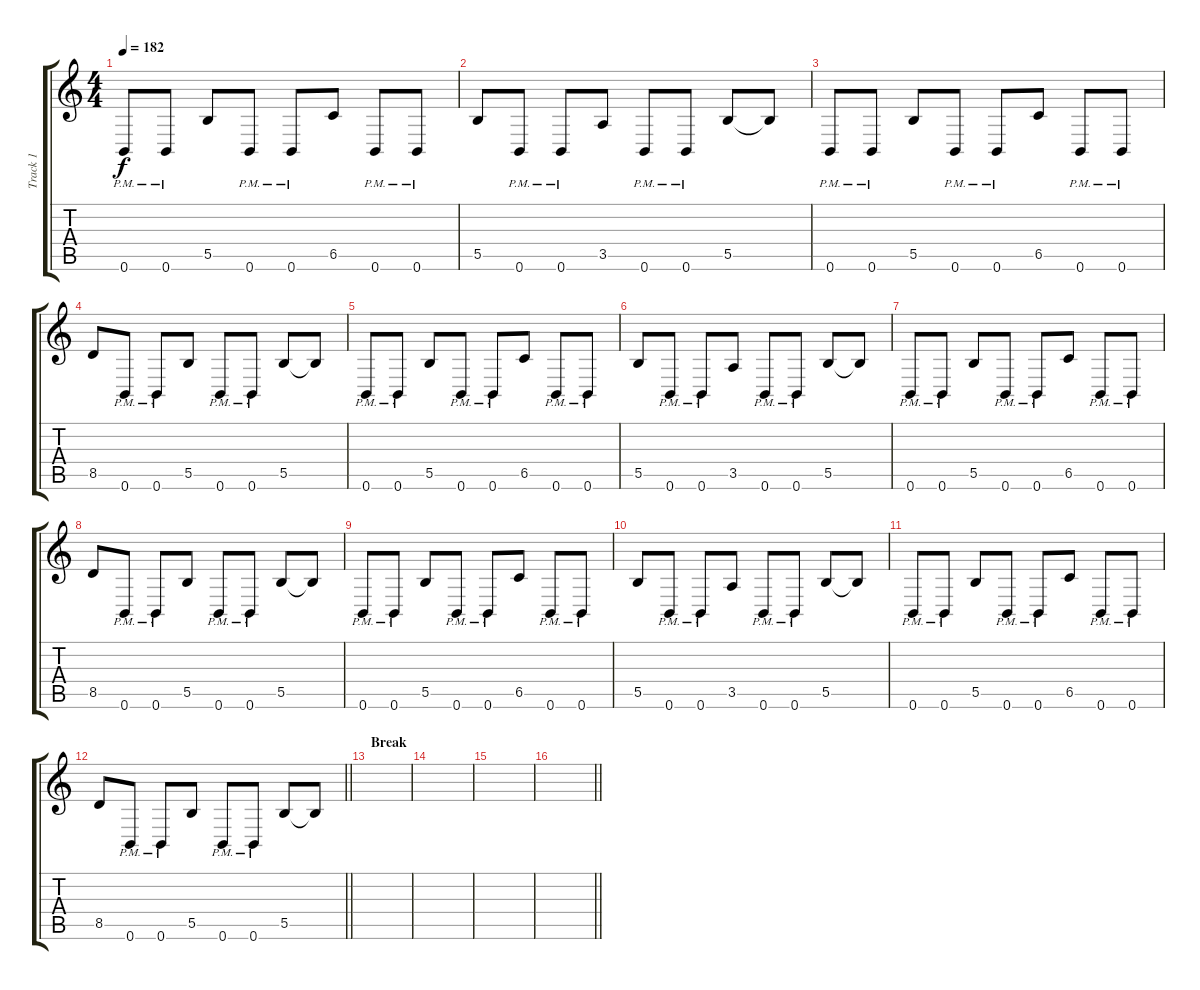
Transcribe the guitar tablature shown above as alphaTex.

\track ("Track 1" "Track 1") {instrument overdrivenguitar}
\staff {score tabs}
\tuning (Db4 Ab3 E3 B2 Gb2 B1) {hide}
\ts (4 4)
\tempo 182
\clef g2
\ks c
0.6{pm}.8{dy f} 0.6{pm}.8 5.5.8 0.6{pm}.8 0.6{pm}.8 6.5.8 0.6{pm}.8 0.6{pm}.8 |
5.5.8 0.6{pm}.8 0.6{pm}.8 3.5.8 0.6{pm}.8 0.6{pm}.8 5.5.8 5.5{t}.8 |
0.6{pm}.8 0.6{pm}.8 5.5.8 0.6{pm}.8 0.6{pm}.8 6.5.8 0.6{pm}.8 0.6{pm}.8 |
8.5.8 0.6{pm}.8 0.6{pm}.8 5.5.8 0.6{pm}.8 0.6{pm}.8 5.5.8 5.5{t}.8 |
0.6{pm}.8 0.6{pm}.8 5.5.8 0.6{pm}.8 0.6{pm}.8 6.5.8 0.6{pm}.8 0.6{pm}.8 |
5.5.8 0.6{pm}.8 0.6{pm}.8 3.5.8 0.6{pm}.8 0.6{pm}.8 5.5.8 5.5{t}.8 |
0.6{pm}.8 0.6{pm}.8 5.5.8 0.6{pm}.8 0.6{pm}.8 6.5.8 0.6{pm}.8 0.6{pm}.8 |
8.5.8 0.6{pm}.8 0.6{pm}.8 5.5.8 0.6{pm}.8 0.6{pm}.8 5.5.8 5.5{t}.8 |
0.6{pm}.8 0.6{pm}.8 5.5.8 0.6{pm}.8 0.6{pm}.8 6.5.8 0.6{pm}.8 0.6{pm}.8 |
5.5.8 0.6{pm}.8 0.6{pm}.8 3.5.8 0.6{pm}.8 0.6{pm}.8 5.5.8 5.5{t}.8 |
0.6{pm}.8 0.6{pm}.8 5.5.8 0.6{pm}.8 0.6{pm}.8 6.5.8 0.6{pm}.8 0.6{pm}.8 |
\barLineRight lightlight
8.5.8 0.6{pm}.8 0.6{pm}.8 5.5.8 0.6{pm}.8 0.6{pm}.8 5.5.8 5.5{t}.8 |
\section ("" "Break")
|
|
|
\barLineRight lightlight
